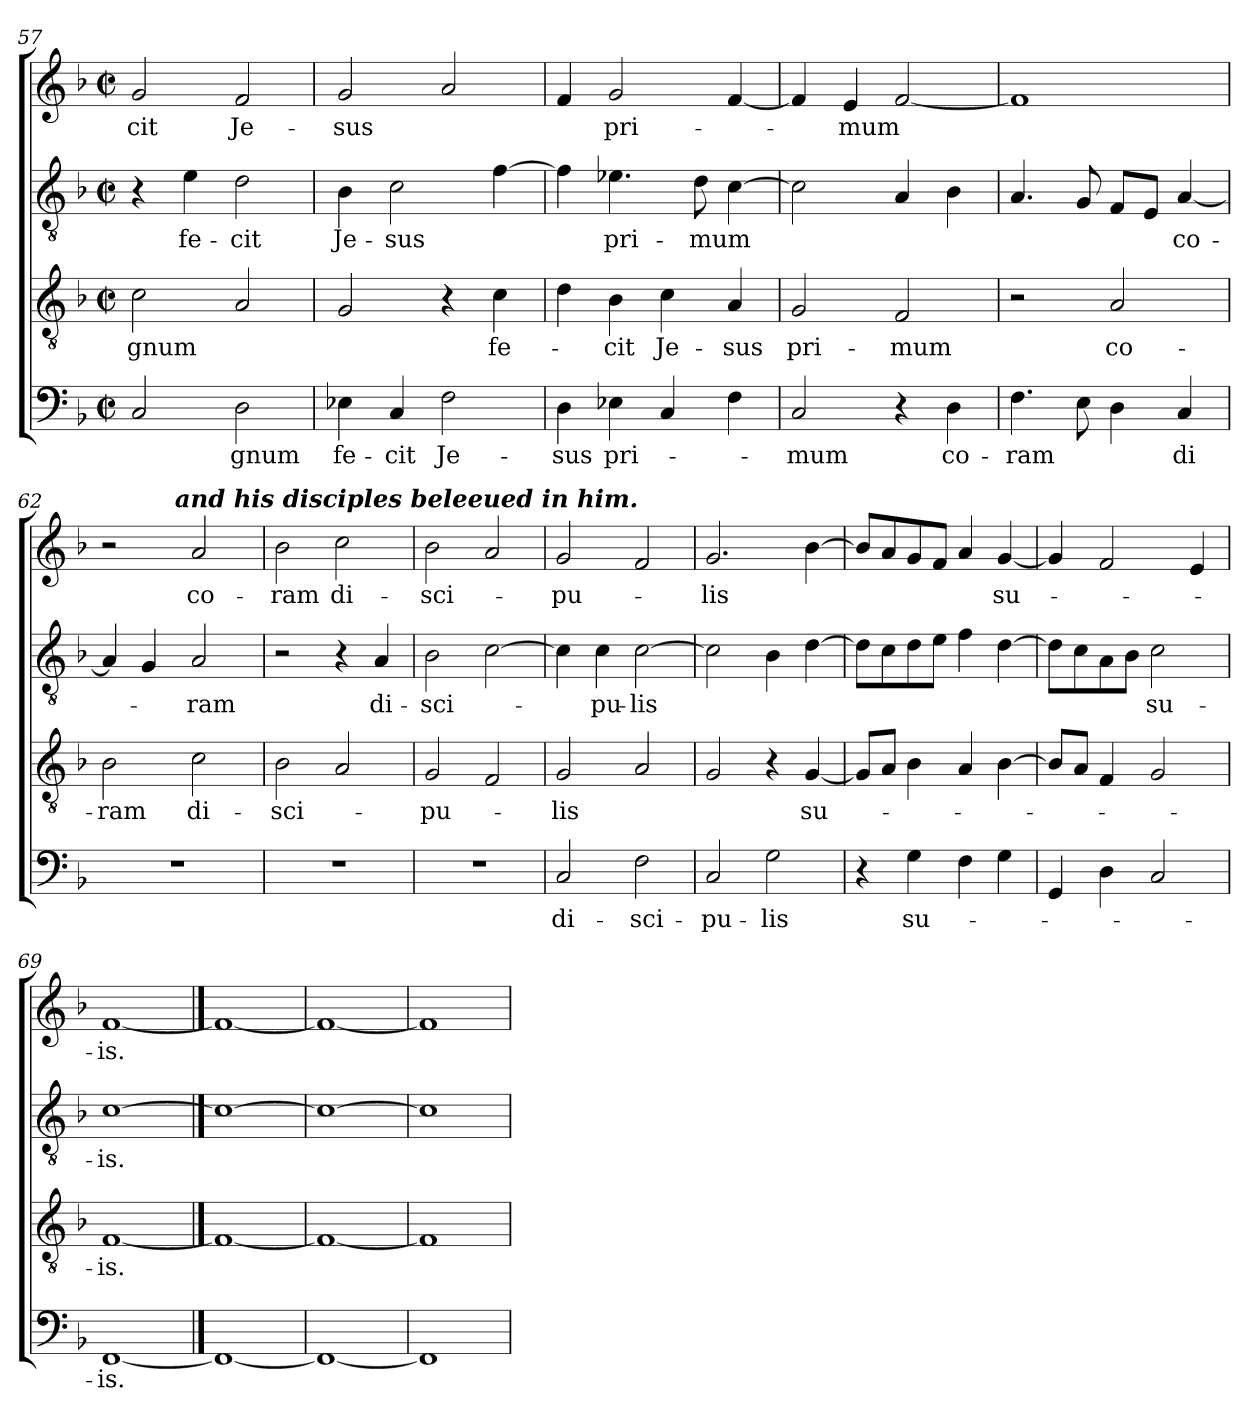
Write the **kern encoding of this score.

**kern	**text	**kern	**text	**kern	**text	**kern	**text
*part4	*part4	*part3	*part3	*part2	*part2	*part1	*part1
*staff4	*staff4	*staff3	*staff3	*staff2	*staff2	*staff1	*staff1
*clefF4	*	*clefGv2	*	*clefGv2	*	*clefG2	*
*k[b-]	*	*k[b-]	*	*k[b-]	*	*k[b-]	*
*F:	*	*F:	*	*F:	*	*F:	*
*M2/2	*	*M2/2	*	*M2/2	*	*M2/2	*
*met(c|)	*	*met(c|)	*	*met(c|)	*	*met(c|)	*
=57	=57	=57	=57	=57	=57	=57	=57
!	!	!	!LO:LY:b	!	!	!	!LO:LY:b
2C/	.	2c\	-gnum	4r	.	2g/	-cit
!	!	!	!	!	!LO:LY:b	!	!
.	.	.	.	4e\	fe-	.	.
!	!LO:LY:b	!	!	!	!LO:LY:b:rj	!	!LO:LY:b
2D\	-gnum	2A/	.	2d\	-cit	2f/	Je-
=58	=58	=58	=58	=58	=58	=58	=58
!	!LO:LY:b	!	!	!	!LO:LY:b	!	!LO:LY:b
4E-X\	fe-	2G/	.	4B-\	Je-	2g/	-sus
!	!LO:LY:b:rj	!	!	!	!LO:LY:b:rj	!	!
4C/	-cit	.	.	2c\	-sus	.	.
!	!LO:LY:b	!	!	!	!	!	!
2F\	Je-	4r	.	.	.	2a/	.
!	!	!	!LO:LY:b	!	!	!	!
.	.	4c\	fe-	[>4f\	.	.	.
=59	=59	=59	=59	=59	=59	=59	=59
!	!LO:LY:b	!	!	!	!	!	!
4D\	-sus	4d\	.	4f\]	.	4f/	.
!	!LO:LY:b	!	!LO:LY:b	!	!LO:LY:b	!	!LO:LY:b
4E-X\	pri-	4B-\	-cit	4.e-X\	pri-	2g/	pri-
!	!	!	!LO:LY:b	!	!	!	!
4C/	.	4c\	Je-	.	.	.	.
!	!	!	!	!	!LO:LY:b	!	!
.	.	.	.	8d\	-mum	.	.
!	!	!	!LO:LY:b:rj	!	!	!	!
4F\	.	4A/	-sus	[>4c\	.	[<4f/	.
=60	=60	=60	=60	=60	=60	=60	=60
!	!LO:LY:b	!	!LO:LY:b	!	!	!	!
2C/	-mum	2G/	pri-	2c\]	.	4f/]	.
!	!	!	!	!	!	!	!LO:LY:b
.	.	.	.	.	.	4e/	-mum
!	!	!	!LO:LY:b	!	!	!	!
4r	.	2F/	-mum	4A/	.	[<2f/	.
!	!LO:LY:b	!	!	!	!	!	!
4D\	co-	.	.	4B-\	.	.	.
!!LO:LB:g=z
=61	=61	=61	=61	=61	=61	=61	=61
!	!LO:LY:b	!	!	!	!	!	!
4.F\	-ram	2r	.	4.A/	.	1f]	.
8E\	.	.	.	8G/	.	.	.
!	!	!	!LO:LY:b	!	!	!	!
4D\	.	2A/	co-	8F/L	.	.	.
.	.	.	.	8E/J	.	.	.
!	!LO:LY:b	!	!	!	!LO:LY:b	!	!
4C/	di	.	.	[<4A/	co-	.	.
=62	=62	=62	=62	=62	=62	=62	=62
!	!	!	!LO:LY:b	!	!	!	!
*	*	*	*	*	*	*^	*
1r	.	2B-\	-ram	4A/]	.	2r	4..ryy	.
.	.	.	.	4G/	.	.	.	.
!	!	!	!	!	!	!	!LO:TX:a:Bi:t=and his disciples beleeued in him.	!
.	.	.	.	.	.	.	2ryy	.
!	!	!	!LO:LY:b	!	!LO:LY:b	!	!	!LO:LY:b
.	.	2c\	di-	2A/	-ram	2a/	.	co-
.	.	.	.	.	.	.	16ryy	.
=63	=63	=63	=63	=63	=63	=63	=63	=63
!	!	!	!LO:LY:b	!	!	!	!	!LO:LY:b
*	*	*	*	*	*	*v	*v	*
1r	.	2B-\	-sci-	2r	.	2b-\	-ram
!	!	!	!	!	!	!	!LO:LY:b
.	.	2A/	.	4r	.	2cc\	di-
!	!	!	!	!	!LO:LY:b	!	!
.	.	.	.	4A/	di-	.	.
=64	=64	=64	=64	=64	=64	=64	=64
!	!	!	!LO:LY:b	!	!LO:LY:b	!	!LO:LY:b
1r	.	2G/	-pu-	2B-\	-sci-	2b-\	-sci-
.	.	2F/	.	[>2c\	.	2a/	.
=65	=65	=65	=65	=65	=65	=65	=65
!	!LO:LY:b	!	!LO:LY:b	!	!	!	!LO:LY:b
2C/	di-	2G/	-lis	4c\]	.	2g/	-pu-
!	!	!	!	!	!LO:LY:b	!	!
.	.	.	.	4c\	-pu-	.	.
!	!LO:LY:b	!	!	!	!LO:LY:b:rj	!	!
2F\	-sci-	2A/	.	[>2c\	-lis	2f/	.
=66	=66	=66	=66	=66	=66	=66	=66
!	!LO:LY:b	!	!	!	!	!	!LO:LY:b
2C/	-pu-	2G/	.	2c\]	.	2.g/	-lis
!	!LO:LY:b	!	!	!	!	!	!
2G\	-lis	4r	.	4B-\	.	.	.
!	!	!	!LO:LY:b	!	!	!	!
.	.	[<4G/	su-	[>4d\	.	[>4b-\	.
=67	=67	=67	=67	=67	=67	=67	=67
4r	.	8G/L]	.	8d\L]	.	8b-/L]	.
.	.	8A/J	.	8c\	.	8a/	.
!	!LO:LY:b	!	!	!	!	!	!
4G\	su-	4B-\	.	8d\	.	8g/	.
.	.	.	.	8e\J	.	8f/J	.
4F\	.	4A/	.	4f\	.	4a/	.
!	!	!	!	!	!	!	!LO:LY:b
4G\	.	[>4B-\	.	[>4d\	.	[<4g/	su-
=68	=68	=68	=68	=68	=68	=68	=68
4GG/	.	8B-/L]	.	8d\L]	.	4g/]	.
.	.	8A/J	.	8c\	.	.	.
4D\	.	4F/	.	8A\	.	2f/	.
.	.	.	.	8B-\J	.	.	.
!	!	!	!	!	!LO:LY:b	!	!
2C/	.	2G/	.	2c\	su-	.	.
.	.	.	.	.	.	4e/	.
=69	=69	=69	=69	=69	=69	=69	=69
!	!LO:LY:b	!	!LO:LY:b	!	!LO:LY:b	!	!LO:LY:b
[1FF	-is.	[1F	-is.	[1c	-is.	[1f	-is.
==70	==70	==70	==70	==70	==70	==70	==70
1FF_	.	1F_	.	1c_	.	1f_	.
=71	=71	=71	=71	=71	=71	=71	=71
1FF_	.	1F_	.	1c_	.	1f_	.
=72	=72	=72	=72	=72	=72	=72	=72
1FF]	.	1F]	.	1c]	.	1f]	.
=	=	=	=	=	=	=	=
*-	*-	*-	*-	*-	*-	*-	*-
